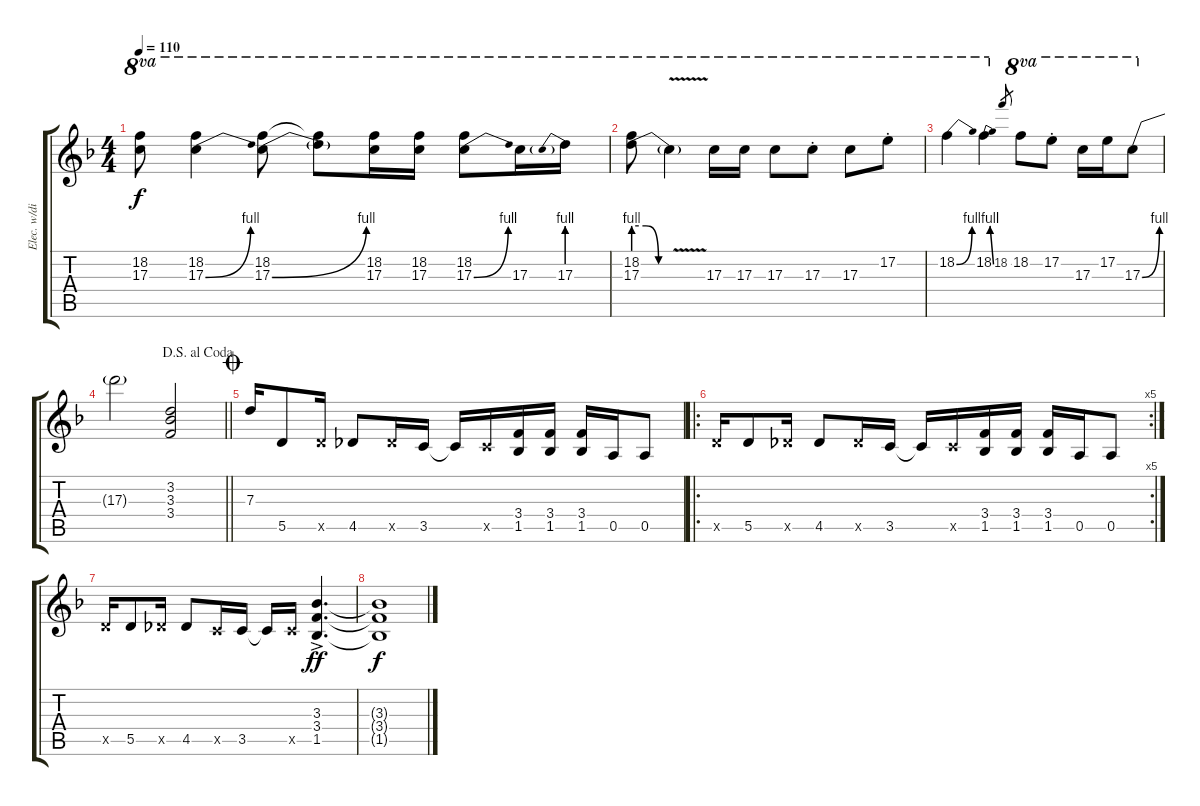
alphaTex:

\track ("Elec. w/dist" "Elec. w/di") {instrument distortionguitar}
\staff {score tabs}
\tuning (E4 B3 G3 D3 A2 E2) {hide}
\ts (4 4)
\tempo 110
\clef g2
\ks f
(18.2{t} 17.3{t}).8{ot 8va dy f} (18.2 17.3{be (bend 0 0 60 4)}).4{ot 8va} (18.2 17.3{be (bend 0 0 60 4)}).8{ot 8va} (18.2{t} 17.3{t}).8{ot 8va} (18.2 17.3).16{ot 8va} (18.2 17.3).16{ot 8va} (18.2 17.3{be (bend 0 0 60 4)}).8{ot 8va} 17.3.16{ot 8va} 17.3{be (prebend 0 4 60 4)}.16{ot 8va} |
(18.2 17.3{be (custom 0 4 20 4 40 0 60 0)}).8{ot 8va} 17.3{v t}.4{ot 8va} 17.3.16{ot 8va} 17.3.16{ot 8va} 17.3.8{ot 8va} 17.3{st}.8{ot 8va} 17.3.8{ot 8va} 17.2{st}.8{ot 8va} |
18.2{be (bend 0 0 60 4)}.4{ot 8va} 18.2{be (bend 0 0 60 4)}.4{ot 8va} 18.2.8{gr} 18.2.8{ot 8va} 17.2{st}.8{ot 8va} 17.3.16{ot 8va} 17.2.16{ot 8va} 17.3{be (bend 0 0 60 4)}.8{ot 8va} |
\jump dalsegnoalcoda
\barLineRight lightlight
17.3{t}.2 (3.2 3.3 3.4).2 |
\jump coda
7.3.16 5.5.8 5.5{x}.16 4.5.8 4.5{x}.16 3.5.16 3.5{t}.16 3.5{x}.16 (3.4 1.5).16 (3.4 1.5).16 (3.4 1.5).16 0.5.16 0.5.8 |
\ro
\rc 5
5.5{x}.16 5.5.8 4.5{x}.16 4.5.8 4.5{x}.16 3.5.16 3.5{t}.16 3.5{x}.16 (3.4 1.5).16 (3.4 1.5).16 (3.4 1.5).16 0.5.16 0.5.8 |
5.5{x}.16 5.5.8 4.5{x}.16 4.5.8 3.5{x}.16 3.5.16 3.5{t}.16 3.5{x}.16 (3.3{ac} 3.4{ac} 1.5{ac}).4{d dy ff} |
(3.3{t} 3.4{t} 1.5{t}).1{dy f}
